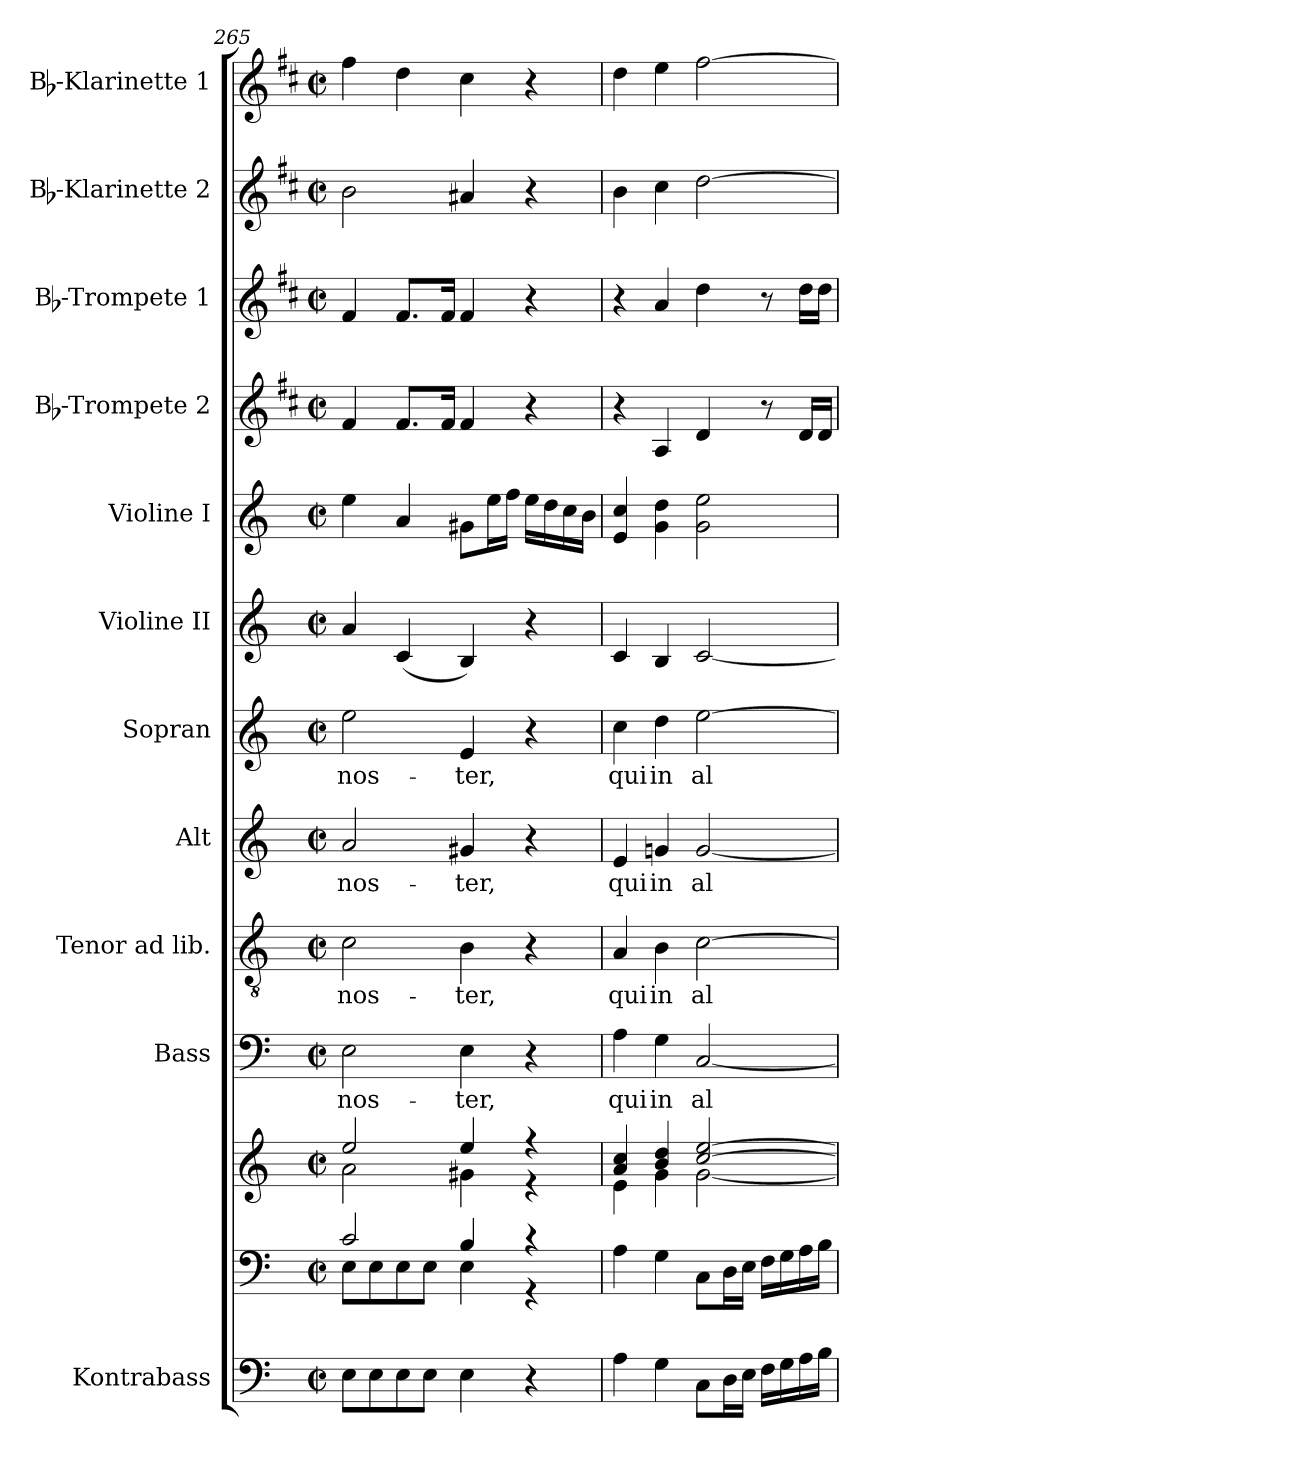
**kern	**kern	**kern	**kern	**text	**kern	**text	**kern	**text	**kern	**text	**kern	**kern	**kern	**kern	**kern	**kern
*part12	*part11	*part11	*part10	*part10	*part9	*part9	*part8	*part8	*part7	*part7	*part6	*part5	*part4	*part3	*part2	*part1
*staff13	*staff12	*staff11	*staff10	*staff10	*staff9	*staff9	*staff8	*staff8	*staff7	*staff7	*staff6	*staff5	*staff4	*staff3	*staff2	*staff1
*I"Kontrabass	*	*	*I"Bass	*	*I"Tenor ad lib.	*	*I"Alt	*	*I"Sopran	*	*I"Violine II	*I"Violine I	*I"Bb-Trompete 2	*I"Bb-Trompete 1	*I"Bb-Klarinette 2	*I"Bb-Klarinette 1
*I'Kb.	*	*	*I'B.	*	*I'T.	*	*I'A.	*	*I'S.	*	*I'Vl. II	*I'Vl. I	*I'Bb Trp. 2	*I'Bb Trp. 1	*I'Bb Kl. 2	*I'Bb Kl. 1
*clefF4	*clefF4	*clefG2	*clefF4	*	*clefGv2	*	*clefG2	*	*clefG2	*	*clefG2	*clefG2	*clefG2	*clefG2	*clefG2	*clefG2
*ITrd7c12	*	*	*	*	*	*	*	*	*	*	*	*	*ITrd1c2	*ITrd1c2	*ITrd1c2	*ITrd1c2
*k[]	*k[]	*k[]	*k[]	*	*k[]	*	*k[]	*	*k[]	*	*k[]	*k[]	*k[]	*k[]	*k[]	*k[]
*C:	*C:	*C:	*C:	*	*C:	*	*C:	*	*C:	*	*C:	*C:	*C:	*C:	*C:	*C:
*M2/2	*M2/2	*M2/2	*M2/2	*	*M2/2	*	*M2/2	*	*M2/2	*	*M2/2	*M2/2	*M2/2	*M2/2	*M2/2	*M2/2
*met(c|)	*met(c|)	*met(c|)	*met(c|)	*	*met(c|)	*	*met(c|)	*	*met(c|)	*	*met(c|)	*met(c|)	*met(c|)	*met(c|)	*met(c|)	*met(c|)
=265	=265	=265	=265	=265	=265	=265	=265	=265	=265	=265	=265	=265	=265	=265	=265	=265
*	*^	*^	*	*	*	*	*	*	*	*	*	*	*	*	*	*
!	!	!	!	!	!	!LO:LY:b	!	!LO:LY:b	!	!LO:LY:b	!	!LO:LY:b	!	!	!	!	!	!
8EE\L	2c/	8E\L	2ee/	2a\	2E\	nos-	2c\	nos-	2a/	nos-	2ee\	nos-	4a/	4ee\	4e/	4e/	2a\	4ee\
8EE\	.	8E\	.	.	.	.	.	.	.	.	.	.	.	.	.	.	.	.
8EE\	.	8E\	.	.	.	.	.	.	.	.	.	.	(<4c/	4a/	8.e/L	8.e/L	.	4cc\
8EE\J	.	8E\J	.	.	.	.	.	.	.	.	.	.	.	.	.	.	.	.
.	.	.	.	.	.	.	.	.	.	.	.	.	.	.	16e/Jk	16e/Jk	.	.
!	!	!	!	!	!	!LO:LY:b	!	!LO:LY:b	!	!LO:LY:b	!	!LO:LY:b	!	!	!	!	!	!
4EE\	4B/	4E\	4ee/	4g#X\	4E\	-ter,	4B\	-ter,	4g#X/	-ter,	4e/	-ter,	4B/)	8g#X\L	4e/	4e/	4g#X/	4b\
.	.	.	.	.	.	.	.	.	.	.	.	.	.	16ee\L	.	.	.	.
.	.	.	.	.	.	.	.	.	.	.	.	.	.	16ff\JJ	.	.	.	.
4r	4r	4r	4r	4r	4r	.	4r	.	4r	.	4r	.	4r	16ee\LL	4r	4r	4r	4r
.	.	.	.	.	.	.	.	.	.	.	.	.	.	16dd\	.	.	.	.
.	.	.	.	.	.	.	.	.	.	.	.	.	.	16cc\	.	.	.	.
.	.	.	.	.	.	.	.	.	.	.	.	.	.	16b\JJ	.	.	.	.
*	*v	*v	*	*	*	*	*	*	*	*	*	*	*	*	*	*	*	*
=266	=266	=266	=266	=266	=266	=266	=266	=266	=266	=266	=266	=266	=266	=266	=266	=266	=266
!	!	!	!	!	!LO:LY:b	!	!LO:LY:b	!	!LO:LY:b	!	!LO:LY:b	!	!	!	!	!	!
4AA\	4A\	4a/ 4cc/	4e\	4A\	qui	4A/	qui	4e/	qui	4cc\	qui	4c/	4e/ 4cc/	4r	4r	4a\	4cc\
!	!	!	!	!	!LO:LY:b	!	!LO:LY:b	!	!LO:LY:b	!	!LO:LY:b	!	!	!	!	!	!
4GG\	4G\	4b/ 4dd/	4g\	4G\	in	4B\	in	4gn/	in	4dd\	in	4B/	4g\ 4dd\	4G/	4g/	4b\	4dd\
!	!	!	!	!	!LO:LY:b	!	!LO:LY:b	!	!LO:LY:b	!	!LO:LY:b	!	!	!	!	!	!
8CC\L	8C\L	[>2cc/ [>2ee/	[<2g\	[2C/	al-	[2c\	al-	[2g/	al-	[2ee\	al-	[2c/	2g\ 2ee\	4c/	4cc\	[2cc\	[2ee\
16DD\L	16D\L	.	.	.	.	.	.	.	.	.	.	.	.	.	.	.	.
16EE\JJ	16E\JJ	.	.	.	.	.	.	.	.	.	.	.	.	.	.	.	.
16FF\LL	16F\LL	.	.	.	.	.	.	.	.	.	.	.	.	8r	8r	.	.
16GG\	16G\	.	.	.	.	.	.	.	.	.	.	.	.	.	.	.	.
16AA\	16A\	.	.	.	.	.	.	.	.	.	.	.	.	16c/LL	16cc\LL	.	.
16BB\JJ	16B\JJ	.	.	.	.	.	.	.	.	.	.	.	.	16c/JJ	16cc\JJ	.	.
*	*	*v	*v	*	*	*	*	*	*	*	*	*	*	*	*	*	*
=	=	=	=	=	=	=	=	=	=	=	=	=	=	=	=	=
*-	*-	*-	*-	*-	*-	*-	*-	*-	*-	*-	*-	*-	*-	*-	*-	*-
